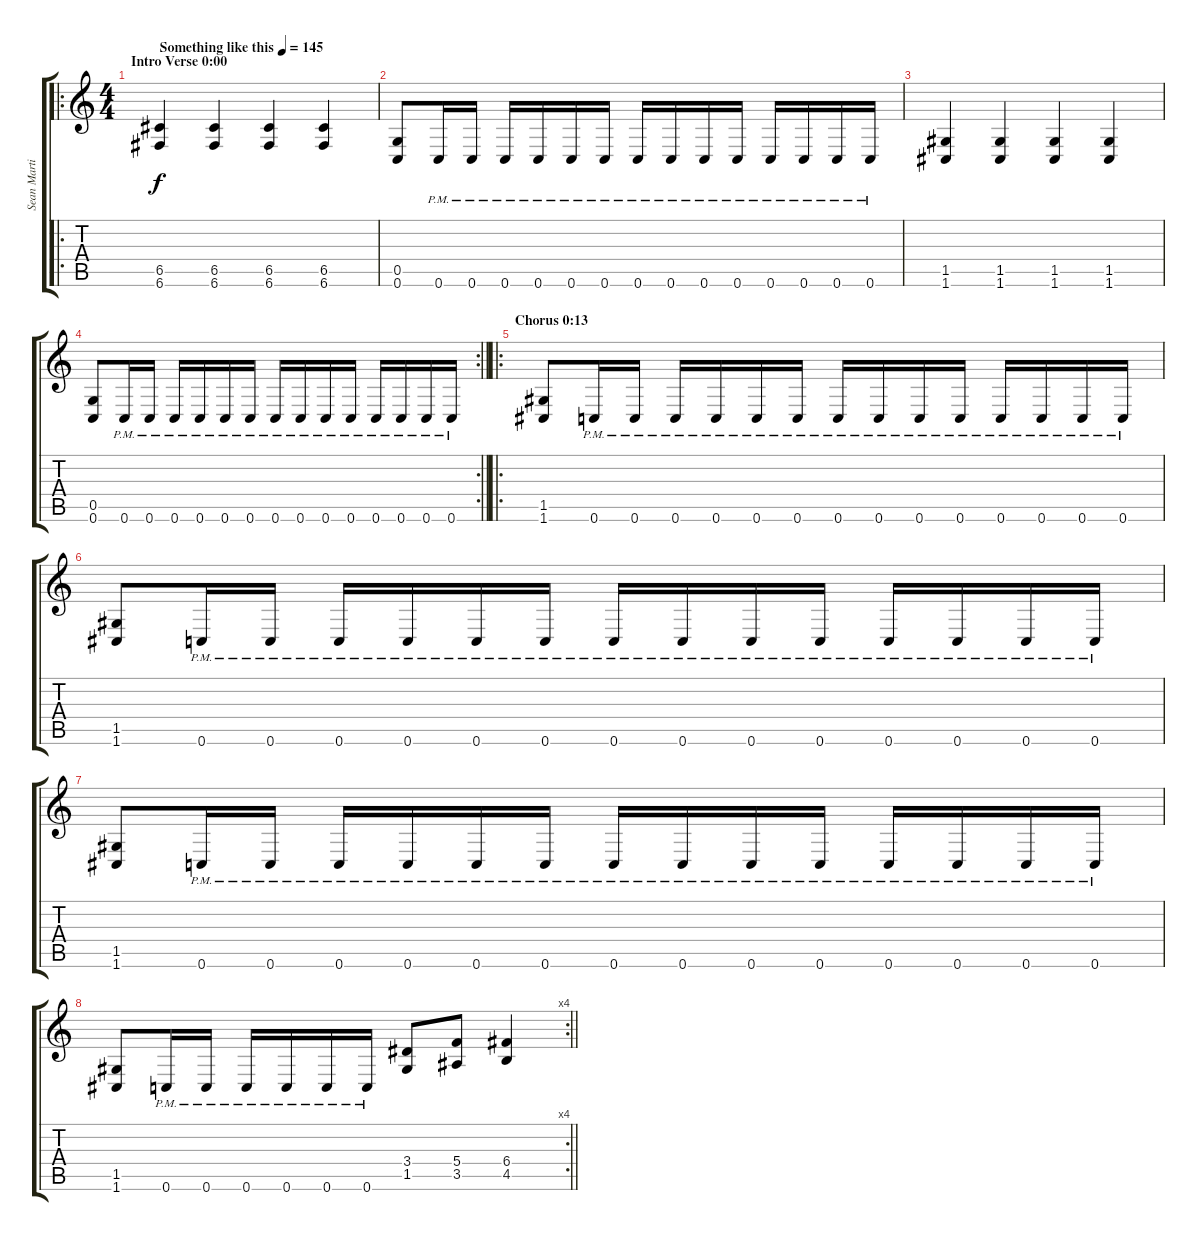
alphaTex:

\track ("Sean Martin, Guitar #1" "Sean Marti") {instrument distortionguitar}
\staff {score tabs}
\tuning (D4 A3 F3 C3 G2 C2) {hide}
\ro
\ts (4 4)
\section ("" "Intro Verse 0:00")
\tempo (145 "Something like this")
\clef g2
\ks c
(6.5 6.6).4{dy f instrument distortionguitar} (6.5 6.6).4 (6.5 6.6).4 (6.5 6.6).4 |
(0.5 0.6).8 0.6{pm}.16 0.6{pm}.16 0.6{pm}.16 0.6{pm}.16 0.6{pm}.16 0.6{pm}.16 0.6{pm}.16 0.6{pm}.16 0.6{pm}.16 0.6{pm}.16 0.6{pm}.16 0.6{pm}.16 0.6{pm}.16 0.6{pm}.16 |
(1.5 1.6).4 (1.5 1.6).4 (1.5 1.6).4 (1.5 1.6).4 |
\rc 2
\barLineRight lightlight
(0.5 0.6).8 0.6{pm}.16 0.6{pm}.16 0.6{pm}.16 0.6{pm}.16 0.6{pm}.16 0.6{pm}.16 0.6{pm}.16 0.6{pm}.16 0.6{pm}.16 0.6{pm}.16 0.6{pm}.16 0.6{pm}.16 0.6{pm}.16 0.6{pm}.16 |
\ro
\section ("" "Chorus 0:13")
(1.5 1.6).8 0.6{pm}.16 0.6{pm}.16 0.6{pm}.16 0.6{pm}.16 0.6{pm}.16 0.6{pm}.16 0.6{pm}.16 0.6{pm}.16 0.6{pm}.16 0.6{pm}.16 0.6{pm}.16 0.6{pm}.16 0.6{pm}.16 0.6{pm}.16 |
(1.5 1.6).8 0.6{pm}.16 0.6{pm}.16 0.6{pm}.16 0.6{pm}.16 0.6{pm}.16 0.6{pm}.16 0.6{pm}.16 0.6{pm}.16 0.6{pm}.16 0.6{pm}.16 0.6{pm}.16 0.6{pm}.16 0.6{pm}.16 0.6{pm}.16 |
(1.5 1.6).8 0.6{pm}.16 0.6{pm}.16 0.6{pm}.16 0.6{pm}.16 0.6{pm}.16 0.6{pm}.16 0.6{pm}.16 0.6{pm}.16 0.6{pm}.16 0.6{pm}.16 0.6{pm}.16 0.6{pm}.16 0.6{pm}.16 0.6{pm}.16 |
\rc 4
\barLineRight lightlight
(1.5 1.6).8 0.6{pm}.16 0.6{pm}.16 0.6{pm}.16 0.6{pm}.16 0.6{pm}.16 0.6{pm}.16 (3.4 1.5).8 (5.4 3.5).8 (6.4 4.5).4
